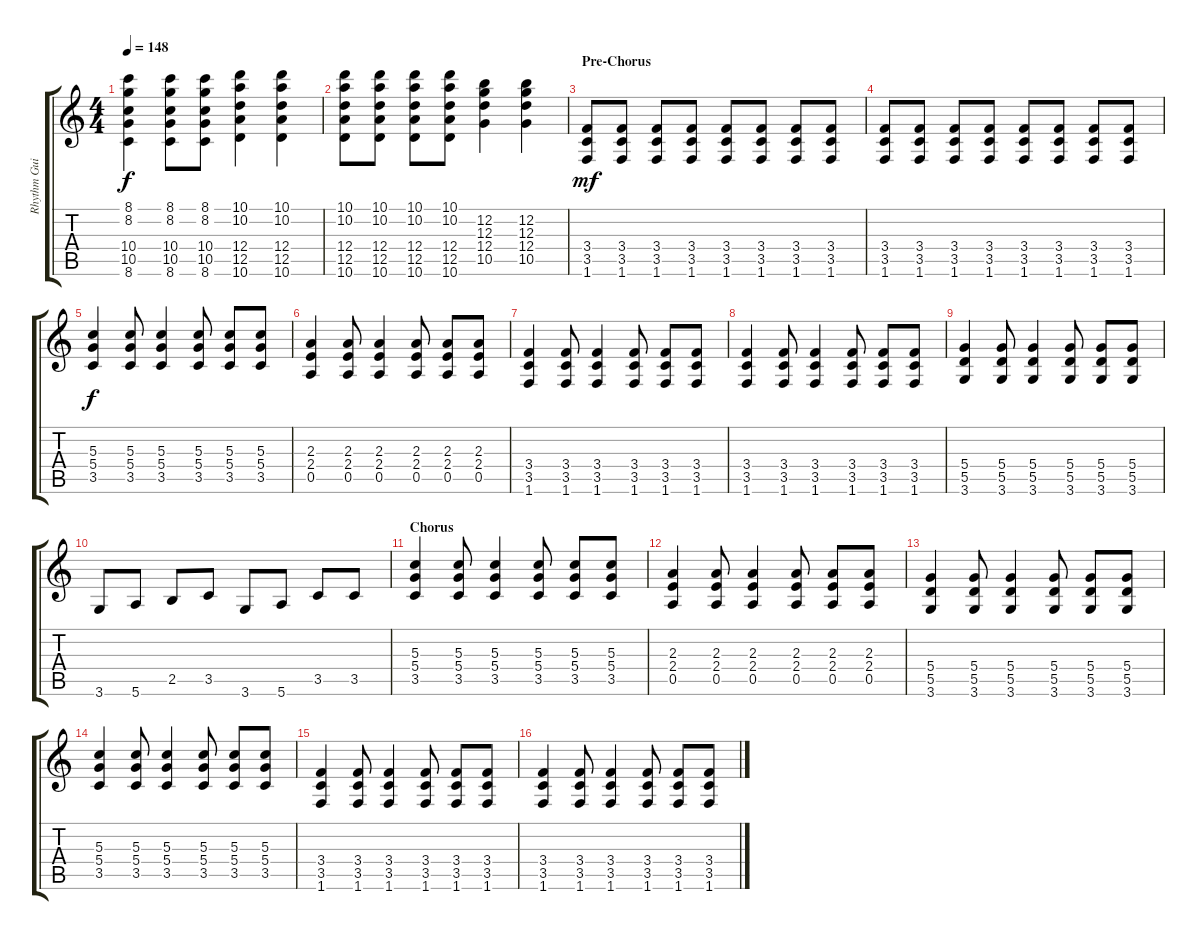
\track ("Rhythm Guitar" "Rhythm Gui") {instrument distortionguitar}
\staff {score tabs}
\tuning (E4 B3 G3 D3 A2 E2) {hide}
\ts (4 4)
\tempo 148
\clef g2
\ks c
(8.1 8.2 10.4 10.5 8.6).4{dy f} (8.1 8.2 10.4 10.5 8.6).8 (8.1 8.2 10.4 10.5 8.6).8 (10.1 10.2 12.4 12.5 10.6).4 (10.1 10.2 12.4 12.5 10.6).4 |
(10.1 10.2 12.4 12.5 10.6).8 (10.1 10.2 12.4 12.5 10.6).8 (10.1 10.2 12.4 12.5 10.6).8 (10.1 10.2 12.4 12.5 10.6).8 (12.2 12.3 12.4 10.5).4 (12.2 12.3 12.4 10.5).4 |
\section ("" "Pre-Chorus")
(3.4 3.5 1.6).8{dy mf volume 13} (3.4 3.5 1.6).8 (3.4 3.5 1.6).8 (3.4 3.5 1.6).8 (3.4 3.5 1.6).8 (3.4 3.5 1.6).8 (3.4 3.5 1.6).8 (3.4 3.5 1.6).8 |
(3.4 3.5 1.6).8 (3.4 3.5 1.6).8 (3.4 3.5 1.6).8 (3.4 3.5 1.6).8 (3.4 3.5 1.6).8 (3.4 3.5 1.6).8 (3.4 3.5 1.6).8 (3.4 3.5 1.6).8 |
(5.3 5.4 3.5).4{dy f} (5.3 5.4 3.5).8 (5.3 5.4 3.5).4 (5.3 5.4 3.5).8 (5.3 5.4 3.5).8 (5.3 5.4 3.5).8 |
(2.3 2.4 0.5).4 (2.3 2.4 0.5).8 (2.3 2.4 0.5).4 (2.3 2.4 0.5).8 (2.3 2.4 0.5).8 (2.3 2.4 0.5).8 |
(3.4 3.5 1.6).4 (3.4 3.5 1.6).8 (3.4 3.5 1.6).4 (3.4 3.5 1.6).8 (3.4 3.5 1.6).8 (3.4 3.5 1.6).8 |
(3.4 3.5 1.6).4 (3.4 3.5 1.6).8 (3.4 3.5 1.6).4 (3.4 3.5 1.6).8 (3.4 3.5 1.6).8 (3.4 3.5 1.6).8 |
(5.4 5.5 3.6).4 (5.4 5.5 3.6).8 (5.4 5.5 3.6).4 (5.4 5.5 3.6).8 (5.4 5.5 3.6).8 (5.4 5.5 3.6).8 |
3.6.8 5.6.8 2.5.8 3.5.8 3.6.8 5.6.8 3.5.8 3.5.8 |
\section ("" "Chorus")
(5.3 5.4 3.5).4 (5.3 5.4 3.5).8 (5.3 5.4 3.5).4 (5.3 5.4 3.5).8 (5.3 5.4 3.5).8 (5.3 5.4 3.5).8 |
(2.3 2.4 0.5).4 (2.3 2.4 0.5).8 (2.3 2.4 0.5).4 (2.3 2.4 0.5).8 (2.3 2.4 0.5).8 (2.3 2.4 0.5).8 |
(5.4 5.5 3.6).4 (5.4 5.5 3.6).8 (5.4 5.5 3.6).4 (5.4 5.5 3.6).8 (5.4 5.5 3.6).8 (5.4 5.5 3.6).8 |
(5.3 5.4 3.5).4 (5.3 5.4 3.5).8 (5.3 5.4 3.5).4 (5.3 5.4 3.5).8 (5.3 5.4 3.5).8 (5.3 5.4 3.5).8 |
(3.4 3.5 1.6).4 (3.4 3.5 1.6).8 (3.4 3.5 1.6).4 (3.4 3.5 1.6).8 (3.4 3.5 1.6).8 (3.4 3.5 1.6).8 |
(3.4 3.5 1.6).4 (3.4 3.5 1.6).8 (3.4 3.5 1.6).4 (3.4 3.5 1.6).8 (3.4 3.5 1.6).8 (3.4 3.5 1.6).8
